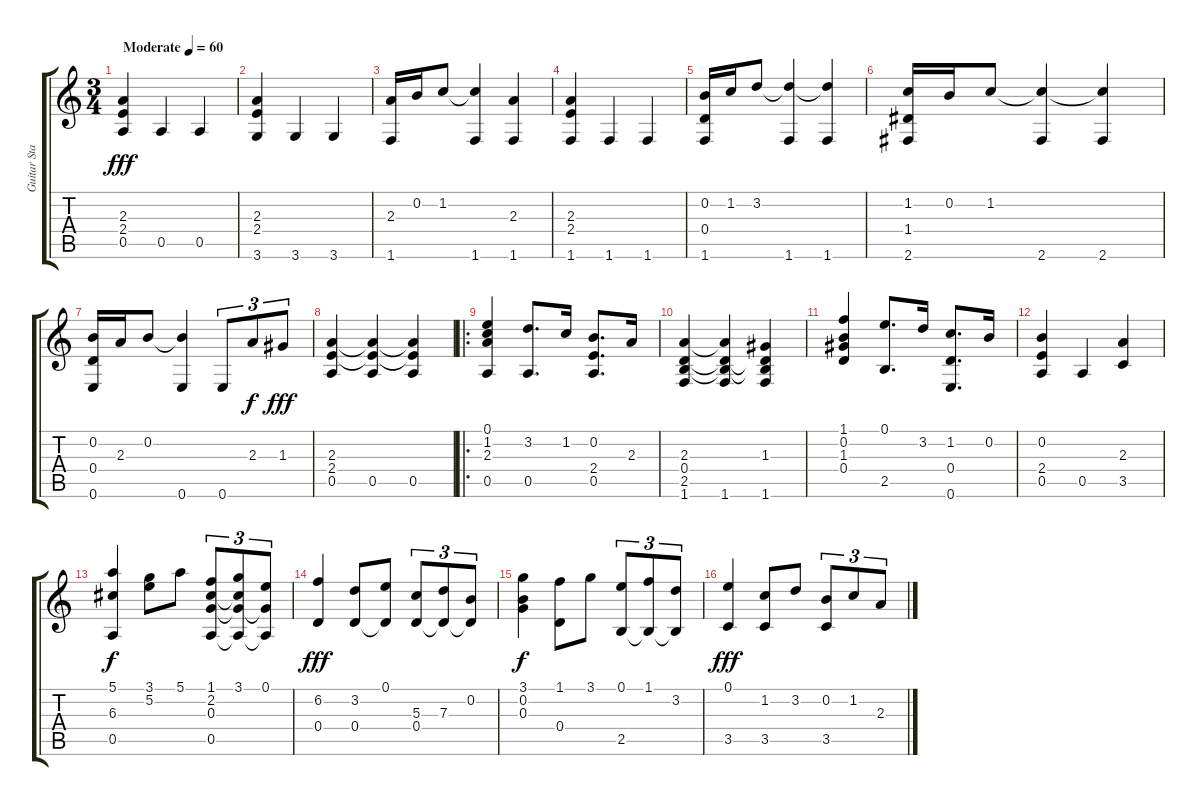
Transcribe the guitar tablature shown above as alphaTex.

\track ("Guitar Standard" "Guitar Sta") {instrument acousticguitarsteel}
\staff {score tabs}
\tuning (E4 B3 G3 D3 A2 E2) {hide}
\ts (3 4)
\tempo (60 "Moderate")
\clef g2
\ks c
(2.3 2.4 0.5).4{dy fff instrument acousticguitarsteel} 0.5.4 0.5.4 |
(2.3 2.4 3.6).4 3.6.4 3.6.4 |
(2.3 1.6).16 0.2.16 1.2.8 (1.2{t} 1.6).4 (2.3 1.6).4 |
(2.3 2.4 1.6).4 1.6.4 1.6.4 |
(0.2 0.4 1.6).16 1.2.16 3.2.8 (3.2{t} 1.6).4 (3.2{t} 1.6).4 |
(1.2 1.4 2.6).16 0.2.16 1.2.8 (1.2{t} 2.6).4 (1.2{t} 2.6).4 |
(0.2 0.4 0.6).16 2.3.16 0.2.8 (0.2{t} 0.6).4 0.6.8{tu (3 2)} 2.3.8{tu (3 2) dy f} 1.3.8{tu (3 2) dy fff} |
(2.3 2.4 0.5).4 (2.3{t} 2.4{t} 0.5).4 (2.3{t} 2.4{t} 0.5).4 |
\ro
(0.1 1.2 2.3 0.5).4 (3.2 0.5).8{d} 1.2.16 (0.2 2.4 0.5).8{d} 2.3.16 |
(2.3 0.4 2.5 1.6).4 (2.3{t} 0.4{t} 2.5{t} 1.6).4 (1.3 0.4{t} 2.5{t} 1.6).4 |
(1.1 0.2 1.3 0.4).4 (0.1 2.5).8{d} 3.2.16 (1.2 0.4 0.6).8{d} 0.2.16 |
(0.2 2.4 0.5).4 0.5.4 (2.3 3.5).4 |
(5.1 6.3 0.5).4{dy f} (3.1 5.2).8 5.1.8 (1.1 2.2 0.3 0.5).8{tu (3 2)} (3.1 2.2{t} 0.3{t} 0.5{t}).8{tu (3 2)} (0.1 0.3{t} 0.5{t}).8{tu (3 2)} |
(6.2 0.4).4{dy fff} (3.2 0.4).8 (0.1 0.4{t}).8 (5.3 0.4).8{tu (3 2)} (7.3 0.4{t}).8{tu (3 2)} (0.2 0.4{t}).8{tu (3 2)} |
(3.1 0.2 0.3).4{dy f} (1.1 0.4).8 3.1.8 (0.1 2.5).8{tu (3 2)} (1.1 2.5{t}).8{tu (3 2)} (3.2 2.5{t}).8{tu (3 2)} |
(0.1 3.5).4{dy fff} (1.2 3.5).8 3.2.8 (0.2 3.5).8{tu (3 2)} 1.2.8{tu (3 2)} 2.3.8{tu (3 2)}
